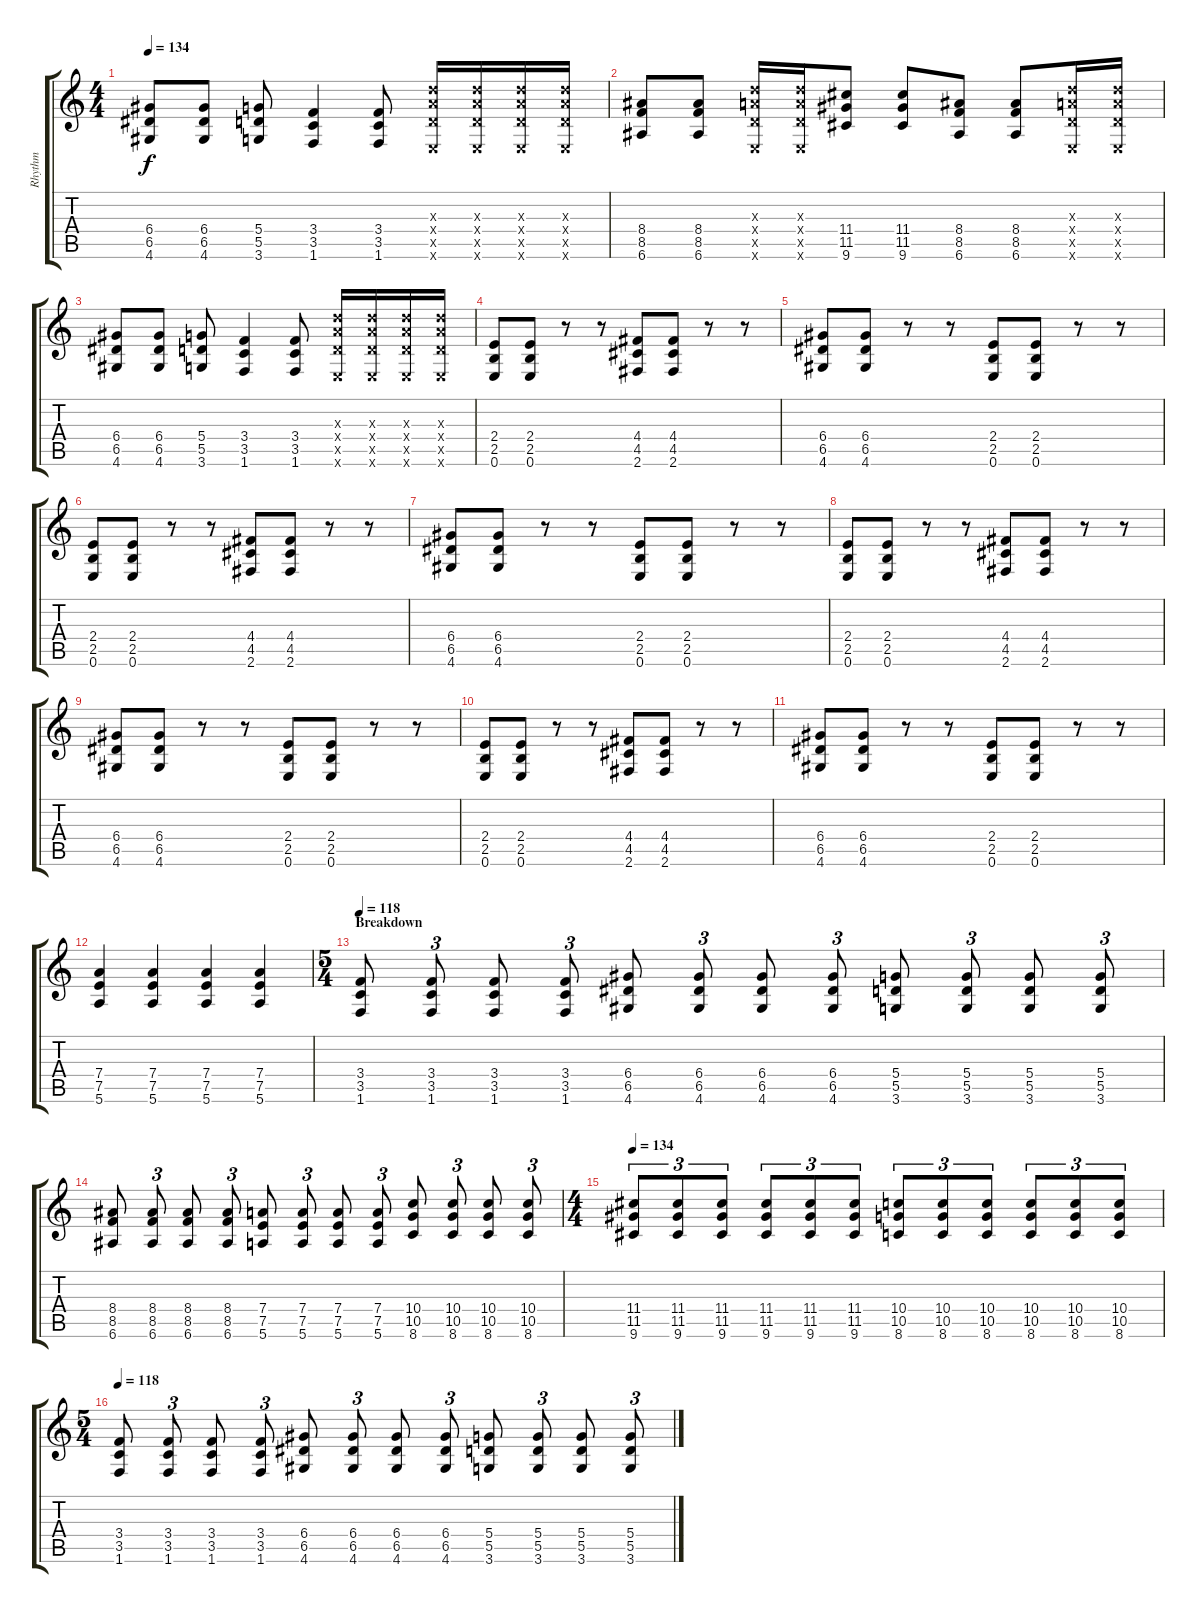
\track ("Rhythm" "Rhythm") {instrument overdrivenguitar}
\staff {score tabs}
\tuning (E4 B3 G3 D3 A2 E2) {hide}
\ts (4 4)
\tempo 134
\clef g2
\ks c
(6.4 6.5 4.6).8{dy f} (6.4 6.5 4.6).8 (5.4 5.5 3.6).8 (3.4 3.5 1.6).4 (3.4 3.5 1.6).8 (7.3{x} 7.4{x} 5.5{x} 0.6{x}).16 (7.3{x} 7.4{x} 5.5{x} 0.6{x}).16 (7.3{x} 7.4{x} 5.5{x} 0.6{x}).16 (7.3{x} 7.4{x} 5.5{x} 0.6{x}).16 |
(8.4 8.5 6.6).8 (8.4 8.5 6.6).8 (7.3{x} 7.4{x} 5.5{x} 0.6{x}).16 (7.3{x} 7.4{x} 5.5{x} 0.6{x}).16 (11.4 11.5 9.6).8 (11.4 11.5 9.6).8 (8.4 8.5 6.6).8 (8.4 8.5 6.6).8 (7.3{x} 7.4{x} 5.5{x} 0.6{x}).16 (7.3{x} 7.4{x} 5.5{x} 0.6{x}).16 |
(6.4 6.5 4.6).8 (6.4 6.5 4.6).8 (5.4 5.5 3.6).8 (3.4 3.5 1.6).4 (3.4 3.5 1.6).8 (7.3{x} 7.4{x} 5.5{x} 0.6{x}).16 (7.3{x} 7.4{x} 5.5{x} 0.6{x}).16 (7.3{x} 7.4{x} 5.5{x} 0.6{x}).16 (7.3{x} 7.4{x} 5.5{x} 0.6{x}).16 |
(2.4 2.5 0.6).8 (2.4 2.5 0.6).8 r.8 r.8 (4.4 4.5 2.6).8 (4.4 4.5 2.6).8 r.8 r.8 |
(6.4 6.5 4.6).8 (6.4 6.5 4.6).8 r.8 r.8 (2.4 2.5 0.6).8 (2.4 2.5 0.6).8 r.8 r.8 |
(2.4 2.5 0.6).8 (2.4 2.5 0.6).8 r.8 r.8 (4.4 4.5 2.6).8 (4.4 4.5 2.6).8 r.8 r.8 |
(6.4 6.5 4.6).8 (6.4 6.5 4.6).8 r.8 r.8 (2.4 2.5 0.6).8 (2.4 2.5 0.6).8 r.8 r.8 |
(2.4 2.5 0.6).8 (2.4 2.5 0.6).8 r.8 r.8 (4.4 4.5 2.6).8 (4.4 4.5 2.6).8 r.8 r.8 |
(6.4 6.5 4.6).8 (6.4 6.5 4.6).8 r.8 r.8 (2.4 2.5 0.6).8 (2.4 2.5 0.6).8 r.8 r.8 |
(2.4 2.5 0.6).8 (2.4 2.5 0.6).8 r.8 r.8 (4.4 4.5 2.6).8 (4.4 4.5 2.6).8 r.8 r.8 |
(6.4 6.5 4.6).8 (6.4 6.5 4.6).8 r.8 r.8 (2.4 2.5 0.6).8 (2.4 2.5 0.6).8 r.8 r.8 |
(7.4 7.5 5.6).4 (7.4 7.5 5.6).4 (7.4 7.5 5.6).4 (7.4 7.5 5.6).4 |
\ts (5 4)
\section ("" "Breakdown")
\tempo 118
(3.4 3.5 1.6).8 (3.4 3.5 1.6).8{tu (3 2)} (3.4 3.5 1.6).8 (3.4 3.5 1.6).8{tu (3 2)} (6.4 6.5 4.6).8 (6.4 6.5 4.6).8{tu (3 2)} (6.4 6.5 4.6).8 (6.4 6.5 4.6).8{tu (3 2)} (5.4 5.5 3.6).8 (5.4 5.5 3.6).8{tu (3 2)} (5.4 5.5 3.6).8 (5.4 5.5 3.6).8{tu (3 2)} |
(8.4 8.5 6.6).8 (8.4 8.5 6.6).8{tu (3 2)} (8.4 8.5 6.6).8 (8.4 8.5 6.6).8{tu (3 2)} (7.4 7.5 5.6).8 (7.4 7.5 5.6).8{tu (3 2)} (7.4 7.5 5.6).8 (7.4 7.5 5.6).8{tu (3 2)} (10.4 10.5 8.6).8 (10.4 10.5 8.6).8{tu (3 2)} (10.4 10.5 8.6).8 (10.4 10.5 8.6).8{tu (3 2)} |
\ts (4 4)
\tempo 134
(11.4 11.5 9.6).8{tu (3 2)} (11.4 11.5 9.6).8{tu (3 2)} (11.4 11.5 9.6).8{tu (3 2)} (11.4 11.5 9.6).8{tu (3 2)} (11.4 11.5 9.6).8{tu (3 2)} (11.4 11.5 9.6).8{tu (3 2)} (10.4 10.5 8.6).8{tu (3 2)} (10.4 10.5 8.6).8{tu (3 2)} (10.4 10.5 8.6).8{tu (3 2)} (10.4 10.5 8.6).8{tu (3 2)} (10.4 10.5 8.6).8{tu (3 2)} (10.4 10.5 8.6).8{tu (3 2)} |
\ts (5 4)
\tempo 118
(3.4 3.5 1.6).8 (3.4 3.5 1.6).8{tu (3 2)} (3.4 3.5 1.6).8 (3.4 3.5 1.6).8{tu (3 2)} (6.4 6.5 4.6).8 (6.4 6.5 4.6).8{tu (3 2)} (6.4 6.5 4.6).8 (6.4 6.5 4.6).8{tu (3 2)} (5.4 5.5 3.6).8 (5.4 5.5 3.6).8{tu (3 2)} (5.4 5.5 3.6).8 (5.4 5.5 3.6).8{tu (3 2)}
